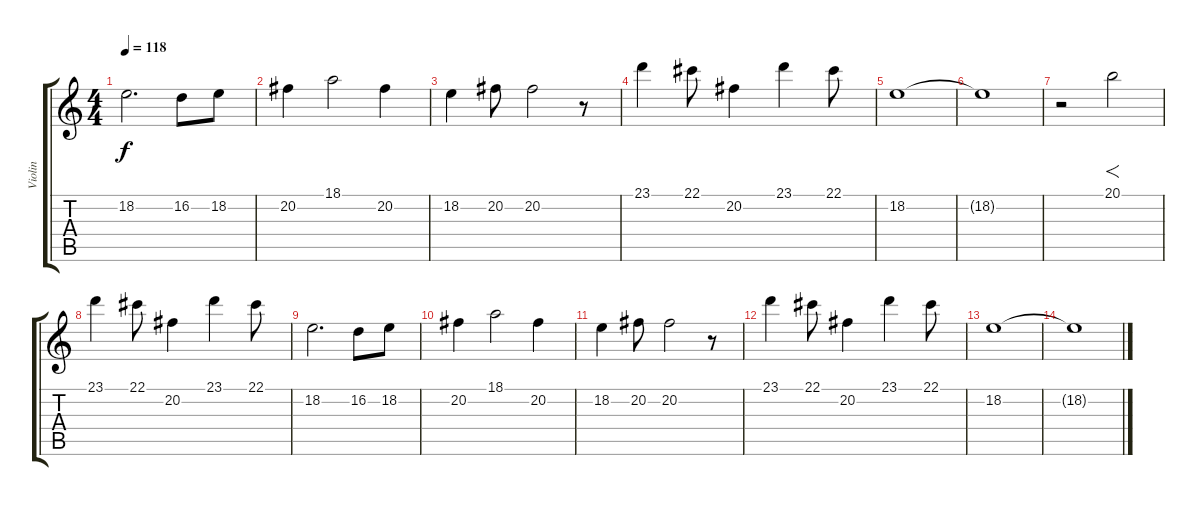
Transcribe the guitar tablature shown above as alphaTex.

\track ("Violin" "Violin") {instrument violin}
\staff {score tabs}
\tuning (Eb4 Bb3 Gb3 Db3 Ab2 Eb2) {hide}
\ts (4 4)
\tempo 118
\clef g2
\ks c
18.2.2{d dy f} 16.2.8 18.2.8 |
20.2.4 18.1.2 20.2.4 |
18.2.4 20.2.8 20.2.2 r.8 |
23.1.4 22.1.8 20.2.4 23.1.4 22.1.8 |
18.2.1 |
18.2{t}.1 |
r.2 20.1.2{f} |
23.1.4 22.1.8 20.2.4 23.1.4 22.1.8 |
18.2.2{d} 16.2.8 18.2.8 |
20.2.4 18.1.2 20.2.4 |
18.2.4 20.2.8 20.2.2 r.8 |
23.1.4 22.1.8 20.2.4 23.1.4 22.1.8 |
18.2.1 |
18.2{t}.1
